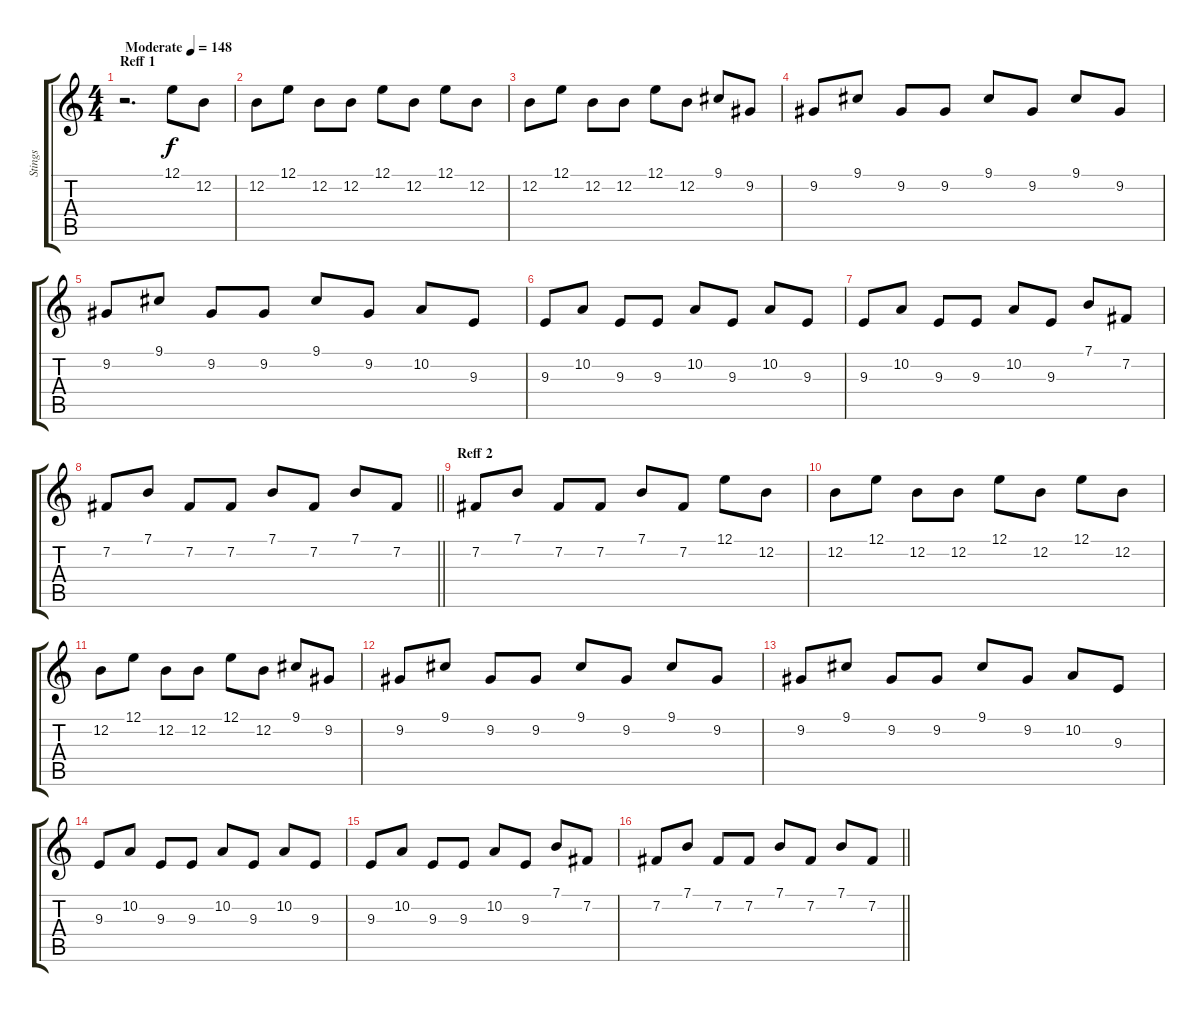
\track ("Stings" "Stings") {instrument stringensemble1}
\staff {score tabs}
\tuning (E4 B3 G3 D3 A2 E2) {hide}
\ts (4 4)
\section ("" "Reff 1")
\tempo (148 "Moderate")
\clef g2
\ks c
r.2{d dy f instrument stringensemble1} 12.1.8 12.2.8 |
12.2.8 12.1.8 12.2.8 12.2.8 12.1.8 12.2.8 12.1.8 12.2.8 |
12.2.8 12.1.8 12.2.8 12.2.8 12.1.8 12.2.8 9.1.8 9.2.8 |
9.2.8 9.1.8 9.2.8 9.2.8 9.1.8 9.2.8 9.1.8 9.2.8 |
9.2.8 9.1.8 9.2.8 9.2.8 9.1.8 9.2.8 10.2.8 9.3.8 |
9.3.8 10.2.8 9.3.8 9.3.8 10.2.8 9.3.8 10.2.8 9.3.8 |
9.3.8 10.2.8 9.3.8 9.3.8 10.2.8 9.3.8 7.1.8 7.2.8 |
\barLineRight lightlight
7.2.8 7.1.8 7.2.8 7.2.8 7.1.8 7.2.8 7.1.8 7.2.8 |
\section ("" "Reff 2")
7.2.8 7.1.8 7.2.8 7.2.8 7.1.8 7.2.8 12.1.8 12.2.8 |
12.2.8 12.1.8 12.2.8 12.2.8 12.1.8 12.2.8 12.1.8 12.2.8 |
12.2.8 12.1.8 12.2.8 12.2.8 12.1.8 12.2.8 9.1.8 9.2.8 |
9.2.8 9.1.8 9.2.8 9.2.8 9.1.8 9.2.8 9.1.8 9.2.8 |
9.2.8 9.1.8 9.2.8 9.2.8 9.1.8 9.2.8 10.2.8 9.3.8 |
9.3.8 10.2.8 9.3.8 9.3.8 10.2.8 9.3.8 10.2.8 9.3.8 |
9.3.8 10.2.8 9.3.8 9.3.8 10.2.8 9.3.8 7.1.8 7.2.8 |
\barLineRight lightlight
7.2.8 7.1.8 7.2.8 7.2.8 7.1.8 7.2.8 7.1.8 7.2.8
